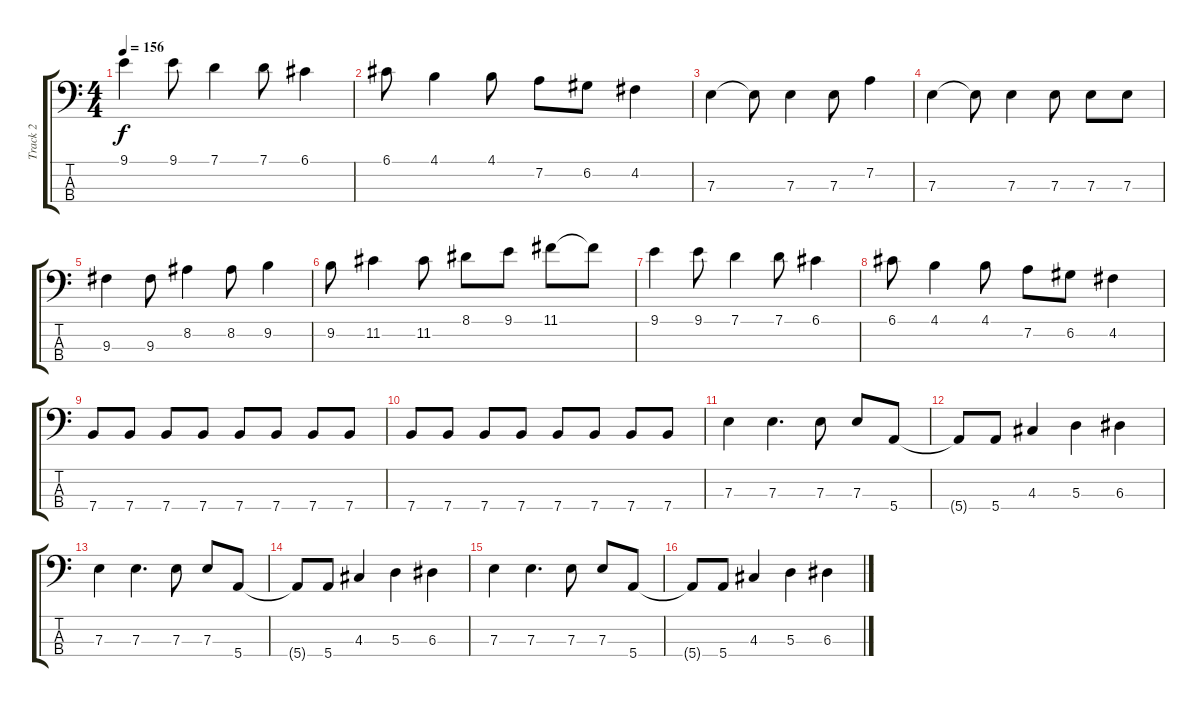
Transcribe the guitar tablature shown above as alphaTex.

\track ("Track 2" "Track 2") {instrument electricbassfinger}
\staff {score tabs}
\tuning (G2 D2 A1 E1) {hide}
\ts (4 4)
\tempo 156
\clef f4
\ks c
9.1.4{dy f} 9.1.8 7.1.4 7.1.8 6.1.4 |
6.1.8 4.1.4 4.1.8 7.2.8 6.2.8 4.2.4 |
7.3.4 7.3{t}.8 7.3.4 7.3.8 7.2.4 |
7.3.4 7.3{t}.8 7.3.4 7.3.8 7.3.8 7.3.8 |
9.3.4 9.3.8 8.2.4 8.2.8 9.2.4 |
9.2.8 11.2.4 11.2.8 8.1.8 9.1.8 11.1.8 11.1{t}.8 |
9.1.4 9.1.8 7.1.4 7.1.8 6.1.4 |
6.1.8 4.1.4 4.1.8 7.2.8 6.2.8 4.2.4 |
7.4.8 7.4.8 7.4.8 7.4.8 7.4.8 7.4.8 7.4.8 7.4.8 |
7.4.8 7.4.8 7.4.8 7.4.8 7.4.8 7.4.8 7.4.8 7.4.8 |
7.3.4 7.3.4{d} 7.3.8 7.3.8 5.4.8 |
5.4{t}.8 5.4.8 4.3.4 5.3.4 6.3.4 |
7.3.4 7.3.4{d} 7.3.8 7.3.8 5.4.8 |
5.4{t}.8 5.4.8 4.3.4 5.3.4 6.3.4 |
7.3.4 7.3.4{d} 7.3.8 7.3.8 5.4.8 |
5.4{t}.8 5.4.8 4.3.4 5.3.4 6.3.4
